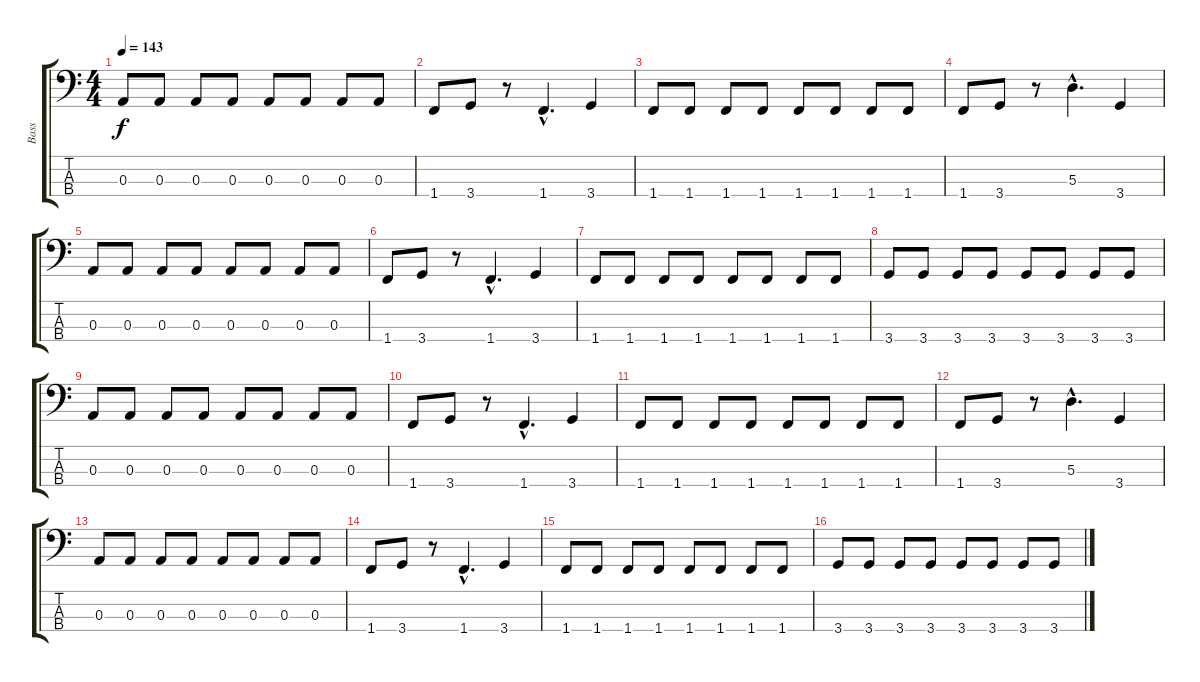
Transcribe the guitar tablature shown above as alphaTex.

\track ("Bass" "Bass") {instrument electricbassfinger}
\staff {score tabs}
\tuning (G2 D2 A1 E1) {hide}
\ts (4 4)
\tempo 143
\clef f4
\ks c
0.3.8{dy f} 0.3.8 0.3.8 0.3.8 0.3.8 0.3.8 0.3.8 0.3.8 |
1.4.8 3.4.8 r.8 1.4{hac}.4{d} 3.4.4 |
1.4.8 1.4.8 1.4.8 1.4.8 1.4.8 1.4.8 1.4.8 1.4.8 |
1.4.8 3.4.8 r.8 5.3{hac}.4{d} 3.4.4 |
0.3.8 0.3.8 0.3.8 0.3.8 0.3.8 0.3.8 0.3.8 0.3.8 |
1.4.8 3.4.8 r.8 1.4{hac}.4{d} 3.4.4 |
1.4.8 1.4.8 1.4.8 1.4.8 1.4.8 1.4.8 1.4.8 1.4.8 |
3.4.8 3.4.8 3.4.8 3.4.8 3.4.8 3.4.8 3.4.8 3.4.8 |
0.3.8 0.3.8 0.3.8 0.3.8 0.3.8 0.3.8 0.3.8 0.3.8 |
1.4.8 3.4.8 r.8 1.4{hac}.4{d} 3.4.4 |
1.4.8 1.4.8 1.4.8 1.4.8 1.4.8 1.4.8 1.4.8 1.4.8 |
1.4.8 3.4.8 r.8 5.3{hac}.4{d} 3.4.4 |
0.3.8 0.3.8 0.3.8 0.3.8 0.3.8 0.3.8 0.3.8 0.3.8 |
1.4.8 3.4.8 r.8 1.4{hac}.4{d} 3.4.4 |
1.4.8 1.4.8 1.4.8 1.4.8 1.4.8 1.4.8 1.4.8 1.4.8 |
3.4.8 3.4.8 3.4.8 3.4.8 3.4.8 3.4.8 3.4.8 3.4.8
